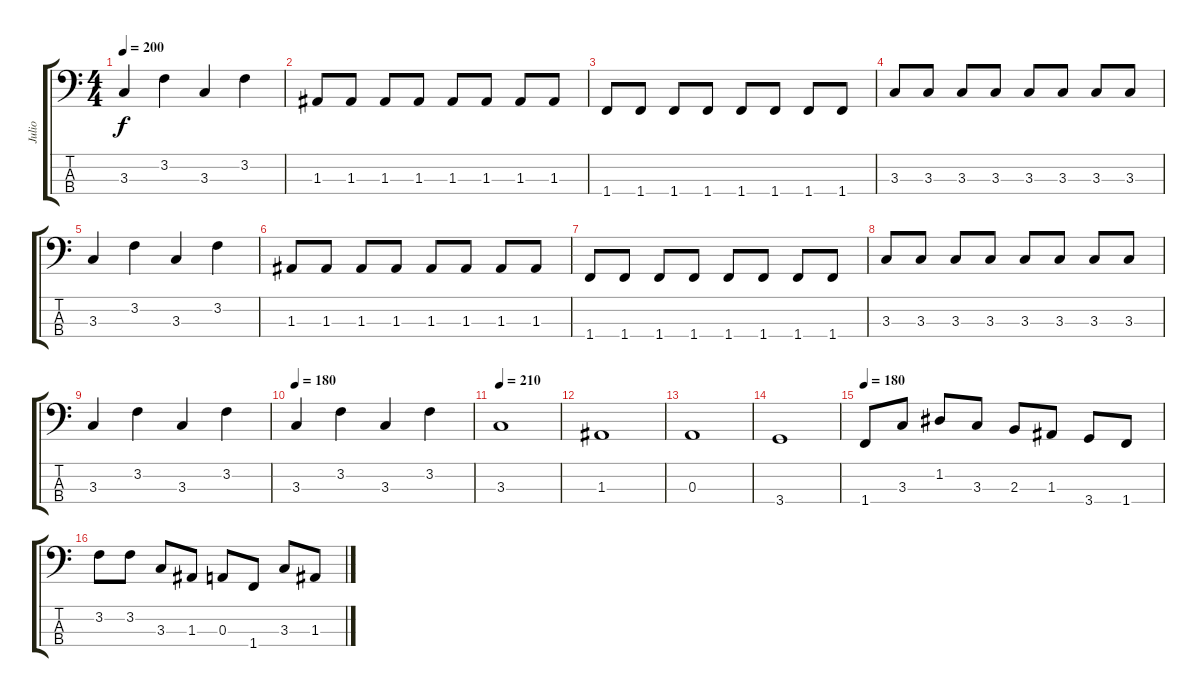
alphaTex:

\track ("Julio" "Julio") {instrument electricbassfinger}
\staff {score tabs}
\tuning (G2 D2 A1 E1) {hide}
\ts (4 4)
\tempo 200
\clef f4
\ks c
3.3.4{dy f} 3.2.4 3.3.4 3.2.4 |
1.3.8 1.3.8 1.3.8 1.3.8 1.3.8 1.3.8 1.3.8 1.3.8 |
1.4.8 1.4.8 1.4.8 1.4.8 1.4.8 1.4.8 1.4.8 1.4.8 |
3.3.8 3.3.8 3.3.8 3.3.8 3.3.8 3.3.8 3.3.8 3.3.8 |
3.3.4 3.2.4 3.3.4 3.2.4 |
1.3.8 1.3.8 1.3.8 1.3.8 1.3.8 1.3.8 1.3.8 1.3.8 |
1.4.8 1.4.8 1.4.8 1.4.8 1.4.8 1.4.8 1.4.8 1.4.8 |
3.3.8 3.3.8 3.3.8 3.3.8 3.3.8 3.3.8 3.3.8 3.3.8 |
3.3.4 3.2.4 3.3.4 3.2.4 |
\tempo 180
3.3.4 3.2.4 3.3.4 3.2.4 |
\tempo 210
3.3.1 |
1.3.1 |
0.3.1 |
3.4.1 |
\tempo 180
1.4.8 3.3.8 1.2.8 3.3.8 2.3.8 1.3.8 3.4.8 1.4.8 |
3.2.8 3.2.8 3.3.8 1.3.8 0.3.8 1.4.8 3.3.8 1.3.8
